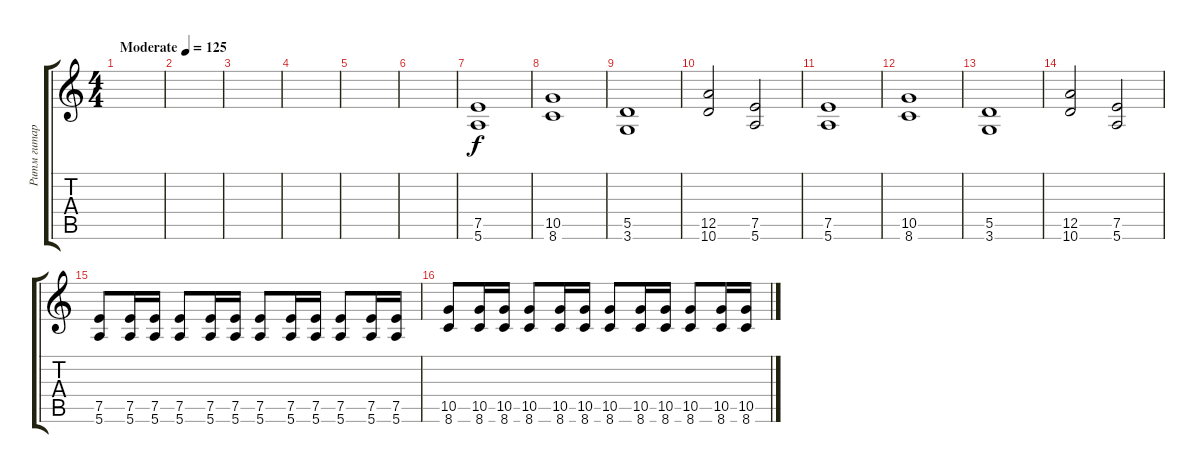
\track ("Ритм гитара (примочка)" "Ритм гитар") {instrument overdrivenguitar}
\staff {score tabs}
\tuning (E4 B3 G3 D3 A2 E2) {hide}
\ts (4 4)
\tempo (125 "Moderate")
\clef g2
\ks c
|
|
|
|
|
|
(7.5 5.6).1 |
(10.5 8.6).1 |
(5.5 3.6).1 |
(12.5 10.6).2 (7.5 5.6).2 |
(7.5 5.6).1 |
(10.5 8.6).1 |
(5.5 3.6).1 |
(12.5 10.6).2 (7.5 5.6).2 |
(7.5 5.6).8 (7.5 5.6).16 (7.5 5.6).16 (7.5 5.6).8 (7.5 5.6).16 (7.5 5.6).16 (7.5 5.6).8 (7.5 5.6).16 (7.5 5.6).16 (7.5 5.6).8 (7.5 5.6).16 (7.5 5.6).16 |
(10.5 8.6).8 (10.5 8.6).16 (10.5 8.6).16 (10.5 8.6).8 (10.5 8.6).16 (10.5 8.6).16 (10.5 8.6).8 (10.5 8.6).16 (10.5 8.6).16 (10.5 8.6).8 (10.5 8.6).16 (10.5 8.6).16
